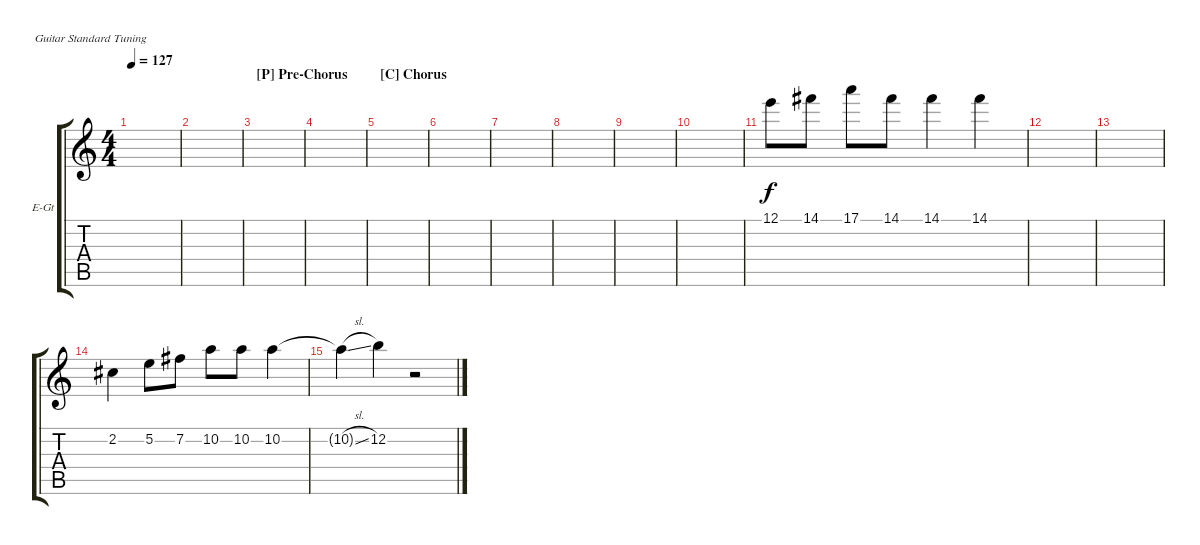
\defaultSystemsLayout 4
\bracketExtendMode groupsimilarinstruments
\firstSystemTrackNameOrientation horizontal
\otherSystemsTrackNameOrientation horizontal
\track ("Carlos Santana Electric Guitar" "E-Gt") {instrument overdrivenguitar}
\staff {score tabs}
\tuning (E4 B3 G3 D3 A2 E2)
\ts (4 4)
\tempo 127
\clef g2
\scale
0.333333
\ks c
|
\scale
0.333333 |
\section ("P" "Pre-Chorus")
\scale
0.333333 |
\scale
0.333333 |
\section ("C" "Chorus")
\scale
0.333333 |
\scale
0.333333 |
\scale
0.333333 |
\scale
0.333333 |
\scale
0.333333 |
\scale
0.333333 |
\scale
0.333333 12.1.8 14.1.8 17.1.8 14.1.8 14.1.4 14.1.4 |
\scale
0.333333 |
\scale
0.333333 |
\scale
0.333333 2.2.4 5.2.8 7.2.8 10.2.8 10.2.8 10.2.4 |
\scale
0.333333 10.2{sl t}.4 12.2.4 r.2 |
\scale
0.333333
